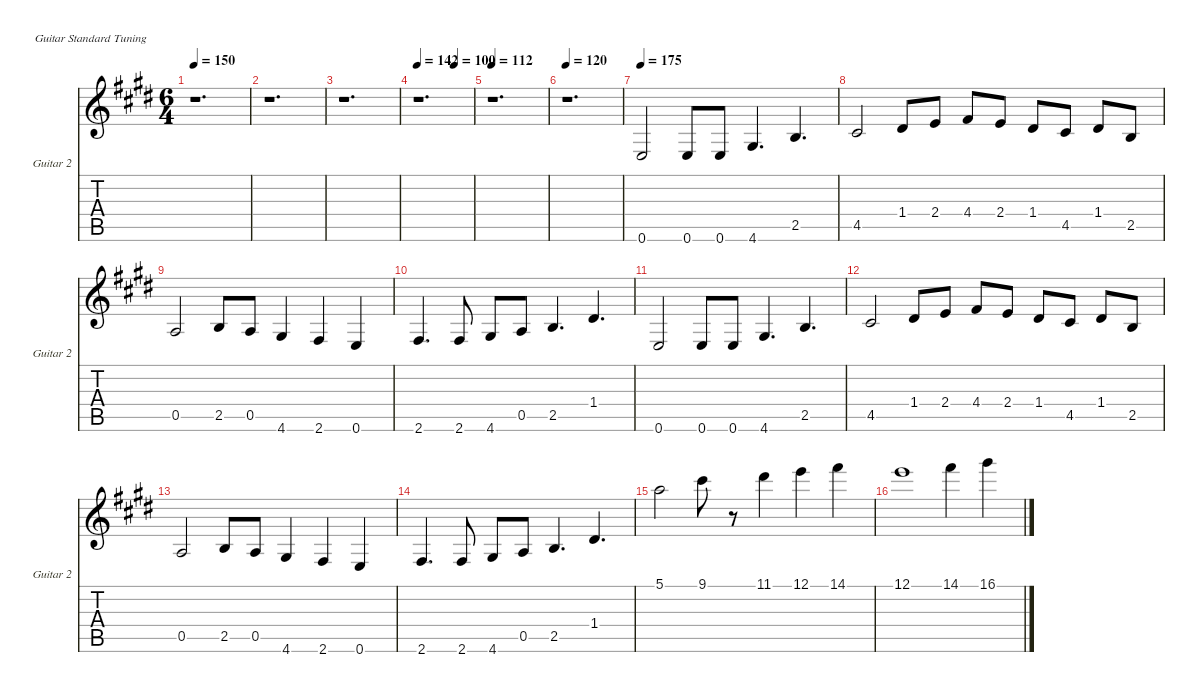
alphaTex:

\defaultSystemsLayout 4
\hideDynamics
\bracketExtendMode nobrackets
\useSystemSignSeparator
\singleTrackTrackNamePolicy allsystems
\multiTrackTrackNamePolicy allsystems
\firstSystemTrackNameMode fullname
\otherSystemsTrackNameMode fullname
\firstSystemTrackNameOrientation horizontal
\otherSystemsTrackNameOrientation horizontal
\track ("Guitar 2" "n.guit.") {instrument acousticguitarnylon}
\staff {score tabs}
\tuning (E4 B3 G3 D3 A2 E2)
\ts (6 4)
\tempo 150
\clef g2
\ks e
r.1{d dy ff beam Down} |
r.1{d beam Down} |
r.1{d beam Down} |
\tempo 142
\tempo (100 0.666667)
r.1{d beam Down} |
\tempo 112
r.1{d beam Down} |
\tempo 120
r.1{d beam Down} |
\tempo 175
0.6{acc forcenatural}.2{beam Up} 0.6{acc forcenatural}.8{beam Up} 0.6{acc forcenatural}.8{beam Up} 4.6{acc #}.4{d beam Up} 2.5{acc forcenatural}.4{d beam Up} |
4.5{acc #}.2{beam Up} 1.4{acc #}.8{beam Up} 2.4{acc forcenatural}.8{beam Up} 4.4{acc #}.8{beam Up} 2.4{acc forcenatural}.8{beam Up} 1.4{acc #}.8{beam Up} 4.5{acc #}.8{beam Up} 1.4{acc #}.8{beam Up} 2.5{acc forcenatural}.8{beam Up} |
0.5{acc forcenatural}.2{beam Up} 2.5{acc forcenatural}.8{beam Up} 0.5{acc forcenatural}.8{beam Up} 4.6{acc #}.4{beam Up} 2.6{acc #}.4{beam Up} 0.6{acc forcenatural}.4{beam Up} |
2.6{acc #}.4{d beam Up} 2.6{acc #}.8{beam Up} 4.6{acc #}.8{beam Up} 0.5{acc forcenatural}.8{beam Up} 2.5{acc forcenatural}.4{d beam Up} 1.4{acc #}.4{d beam Up} |
0.6{acc forcenatural}.2{beam Up} 0.6{acc forcenatural}.8{beam Up} 0.6{acc forcenatural}.8{beam Up} 4.6{acc #}.4{d beam Up} 2.5{acc forcenatural}.4{d beam Up} |
4.5{acc #}.2{beam Up} 1.4{acc #}.8{beam Up} 2.4{acc forcenatural}.8{beam Up} 4.4{acc #}.8{beam Up} 2.4{acc forcenatural}.8{beam Up} 1.4{acc #}.8{beam Up} 4.5{acc #}.8{beam Up} 1.4{acc #}.8{beam Up} 2.5{acc forcenatural}.8{beam Up} |
0.5{acc forcenatural}.2{beam Up} 2.5{acc forcenatural}.8{beam Up} 0.5{acc forcenatural}.8{beam Up} 4.6{acc #}.4{beam Up} 2.6{acc #}.4{beam Up} 0.6{acc forcenatural}.4{beam Up} |
2.6{acc #}.4{d beam Up} 2.6{acc #}.8{beam Up} 4.6{acc #}.8{beam Up} 0.5{acc forcenatural}.8{beam Up} 2.5{acc forcenatural}.4{d beam Up} 1.4{acc #}.4{d beam Up} |
5.1{acc forcenatural}.2{dy mp beam Down} 9.1{acc #}.8{beam Down} r.8{beam Down} 11.1{acc #}.4{beam Down} 12.1{acc forcenatural}.4{beam Down} 14.1{acc #}.4{beam Down} |
12.1{acc forcenatural}.1{beam Down} 14.1{acc #}.4{beam Down} 16.1{acc #}.4{beam Down}
